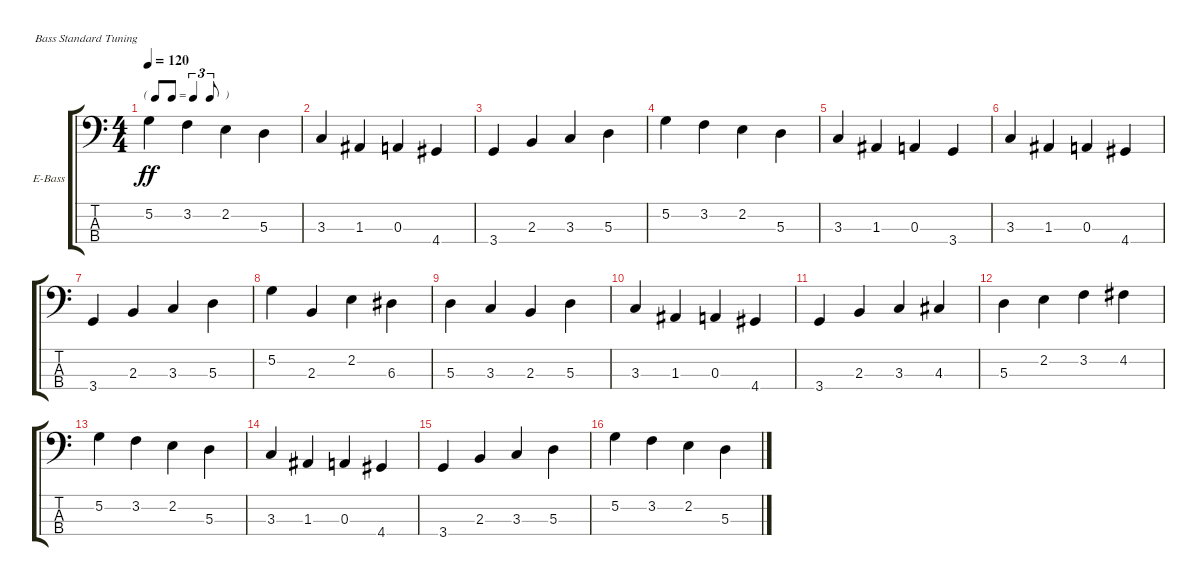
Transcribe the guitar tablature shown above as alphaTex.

\defaultSystemsLayout 4
\bracketExtendMode groupsimilarinstruments
\firstSystemTrackNameOrientation horizontal
\otherSystemsTrackNameOrientation horizontal
\track ("Electric Bass" "E-Bass") {instrument electricbassfinger}
\staff {score tabs}
\tuning (G2 D2 A1 E1)
\ts (4 4)
\tf triplet8th
\tempo 120
\clef f4
\ks c
5.2.4{dy ff} 3.2.4 2.2.4 5.3.4 |
3.3.4 1.3.4 0.3.4 4.4.4 |
3.4.4 2.3.4 3.3.4 5.3.4 |
5.2.4 3.2.4 2.2.4 5.3.4 |
3.3.4 1.3.4 0.3.4 3.4.4 |
3.3.4 1.3.4 0.3.4 4.4.4 |
3.4.4 2.3.4 3.3.4 5.3.4 |
5.2.4 2.3.4 2.2.4 6.3.4 |
5.3.4 3.3.4 2.3.4 5.3.4 |
3.3.4 1.3.4 0.3.4 4.4.4 |
3.4.4 2.3.4 3.3.4 4.3.4 |
5.3.4 2.2.4 3.2.4 4.2.4 |
5.2.4 3.2.4 2.2.4 5.3.4 |
3.3.4 1.3.4 0.3.4 4.4.4 |
3.4.4 2.3.4 3.3.4 5.3.4 |
5.2.4 3.2.4 2.2.4 5.3.4
